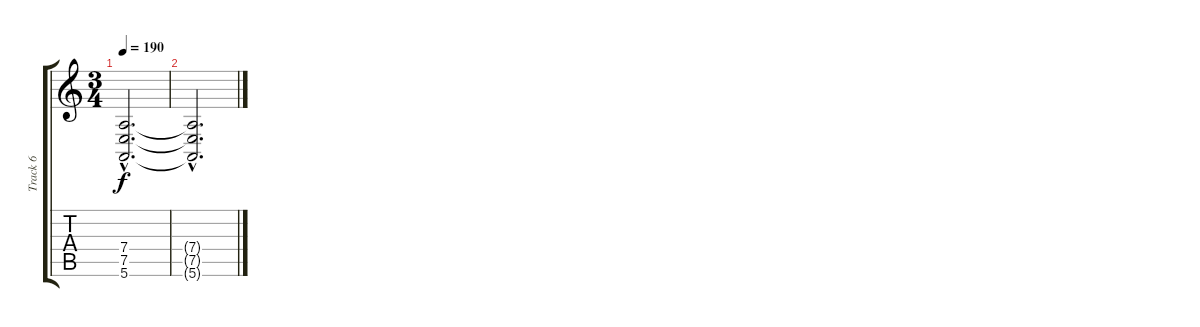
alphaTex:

\track ("Track 6" "Track 6") {instrument tubularbells}
\staff {score tabs}
\tuning (E4 B3 G3 D3 A2 E2) {hide}
\ts (3 4)
\tempo 190
\clef g2
\ks c
(7.4{hac} 7.5{hac} 5.6{hac}).2{d dy f} |
(7.4{hac t} 7.5{hac t} 5.6{hac t}).2{d}
